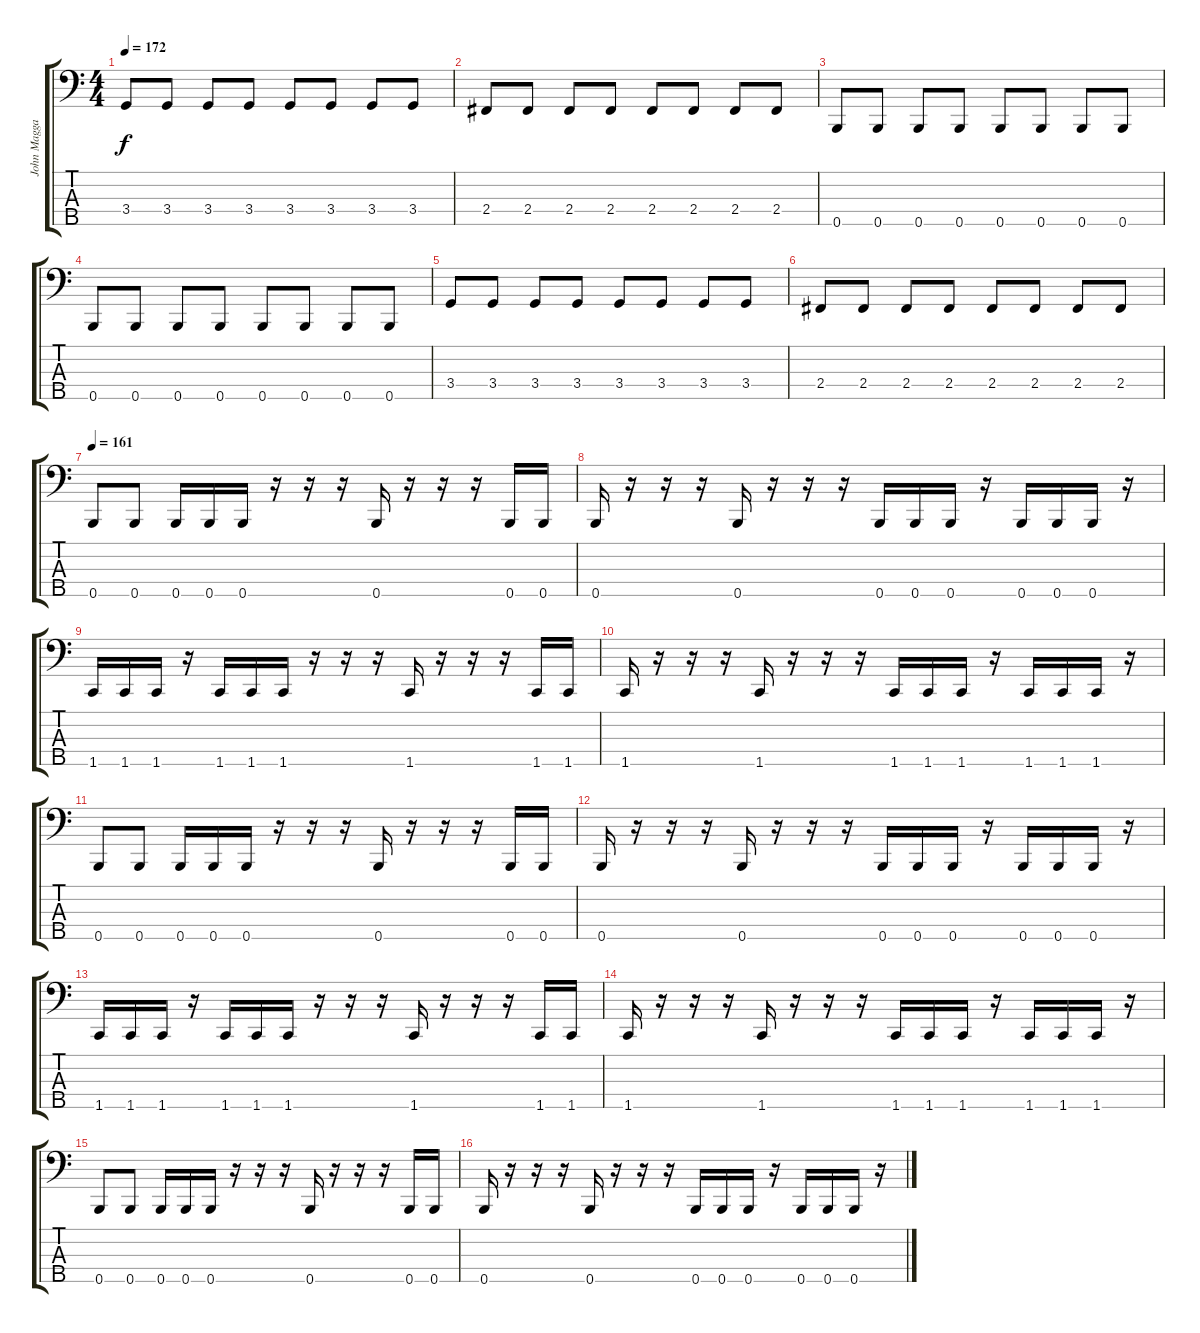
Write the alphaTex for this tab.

\track ("John Maggard" "John Magga") {instrument electricbassfinger}
\staff {score tabs}
\tuning (G2 D2 A1 E1 B0) {hide}
\ts (4 4)
\tempo 172
\clef f4
\ks c
3.4.8{dy f} 3.4.8 3.4.8 3.4.8 3.4.8 3.4.8 3.4.8 3.4.8 |
2.4.8 2.4.8 2.4.8 2.4.8 2.4.8 2.4.8 2.4.8 2.4.8 |
0.5.8 0.5.8 0.5.8 0.5.8 0.5.8 0.5.8 0.5.8 0.5.8 |
0.5.8 0.5.8 0.5.8 0.5.8 0.5.8 0.5.8 0.5.8 0.5.8 |
3.4.8 3.4.8 3.4.8 3.4.8 3.4.8 3.4.8 3.4.8 3.4.8 |
2.4.8 2.4.8 2.4.8 2.4.8 2.4.8 2.4.8 2.4.8 2.4.8 |
\tempo 161
0.5.8 0.5.8 0.5.16 0.5.16 0.5.16 r.16 r.16 r.16 0.5.16 r.16 r.16 r.16 0.5.16 0.5.16 |
0.5.16 r.16 r.16 r.16 0.5.16 r.16 r.16 r.16 0.5.16 0.5.16 0.5.16 r.16 0.5.16 0.5.16 0.5.16 r.16 |
1.5.16 1.5.16 1.5.16 r.16 1.5.16 1.5.16 1.5.16 r.16 r.16 r.16 1.5.16 r.16 r.16 r.16 1.5.16 1.5.16 |
1.5.16 r.16 r.16 r.16 1.5.16 r.16 r.16 r.16 1.5.16 1.5.16 1.5.16 r.16 1.5.16 1.5.16 1.5.16 r.16 |
0.5.8 0.5.8 0.5.16 0.5.16 0.5.16 r.16 r.16 r.16 0.5.16 r.16 r.16 r.16 0.5.16 0.5.16 |
0.5.16 r.16 r.16 r.16 0.5.16 r.16 r.16 r.16 0.5.16 0.5.16 0.5.16 r.16 0.5.16 0.5.16 0.5.16 r.16 |
1.5.16 1.5.16 1.5.16 r.16 1.5.16 1.5.16 1.5.16 r.16 r.16 r.16 1.5.16 r.16 r.16 r.16 1.5.16 1.5.16 |
1.5.16 r.16 r.16 r.16 1.5.16 r.16 r.16 r.16 1.5.16 1.5.16 1.5.16 r.16 1.5.16 1.5.16 1.5.16 r.16 |
0.5.8 0.5.8 0.5.16 0.5.16 0.5.16 r.16 r.16 r.16 0.5.16 r.16 r.16 r.16 0.5.16 0.5.16 |
0.5.16 r.16 r.16 r.16 0.5.16 r.16 r.16 r.16 0.5.16 0.5.16 0.5.16 r.16 0.5.16 0.5.16 0.5.16 r.16
